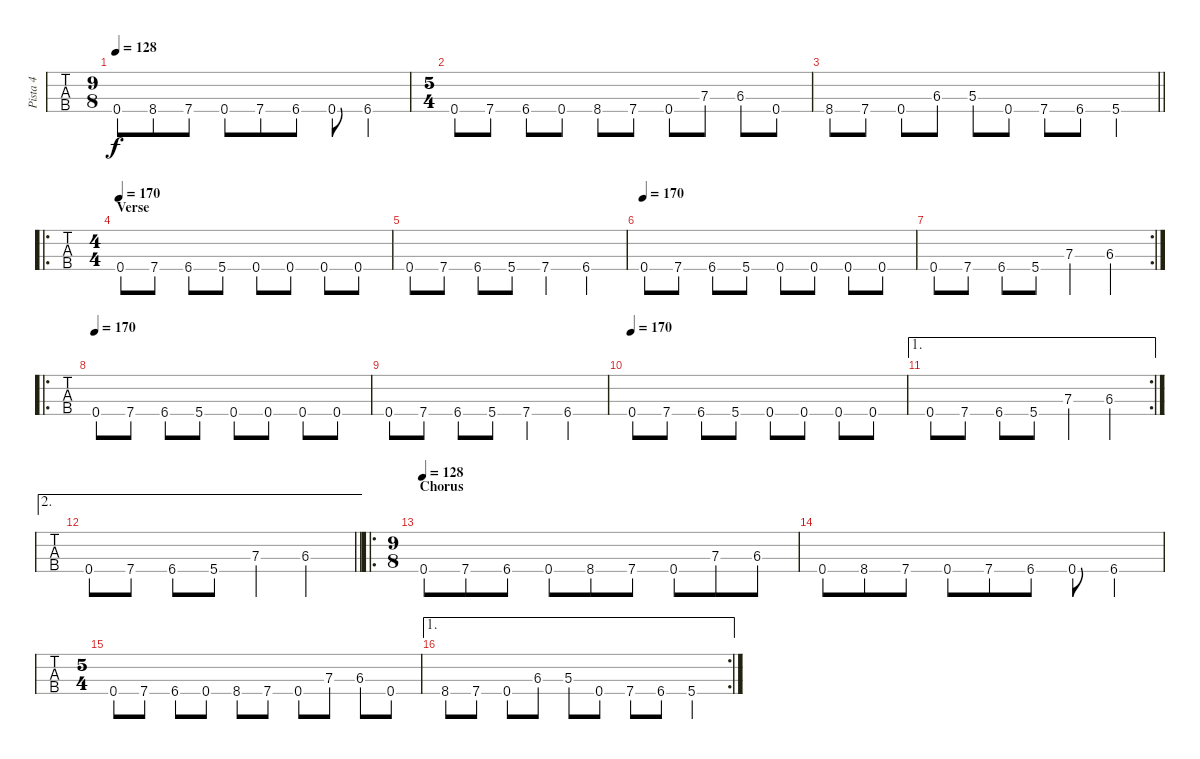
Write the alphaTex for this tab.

\track ("Pista 4" "Pista 4") {instrument electricbassfinger}
\staff {tabs}
\tuning (G2 D2 A1 E1) {hide}
\ts (9 8)
\tempo 128
\clef f4
\ks c
0.4.8{dy f} 8.4.8 7.4.8 0.4.8 7.4.8 6.4.8 0.4.8 6.4.4 |
\ts (5 4)
0.4.8 7.4.8 6.4.8 0.4.8 8.4.8 7.4.8 0.4.8 7.3.8 6.3.8 0.4.8 |
\barLineRight lightlight
8.4.8 7.4.8 0.4.8 6.3.8 5.3.8 0.4.8 7.4.8 6.4.8 5.4.4 |
\ro
\ts (4 4)
\section ("" "Verse")
\tempo 170
0.4.8 7.4.8 6.4.8 5.4.8 0.4.8 0.4.8 0.4.8 0.4.8 |
0.4.8 7.4.8 6.4.8 5.4.8 7.4.4 6.4.4 |
\tempo 170
0.4.8 7.4.8 6.4.8 5.4.8 0.4.8 0.4.8 0.4.8 0.4.8 |
\rc 2
0.4.8 7.4.8 6.4.8 5.4.8 7.3.4 6.3.4 |
\ro
\tempo 170
0.4.8 7.4.8 6.4.8 5.4.8 0.4.8 0.4.8 0.4.8 0.4.8 |
0.4.8 7.4.8 6.4.8 5.4.8 7.4.4 6.4.4 |
\tempo 170
0.4.8 7.4.8 6.4.8 5.4.8 0.4.8 0.4.8 0.4.8 0.4.8 |
\ae 1
\rc 2
0.4.8 7.4.8 6.4.8 5.4.8 7.3.4 6.3.4 |
\ae 2
\barLineRight lightlight
0.4.8 7.4.8 6.4.8 5.4.8 7.3.4 6.3.4 |
\ro
\ts (9 8)
\section ("" "Chorus")
\tempo 128
0.4.8 7.4.8 6.4.8 0.4.8 8.4.8 7.4.8 0.4.8 7.3.8 6.3.8 |
0.4.8 8.4.8 7.4.8 0.4.8 7.4.8 6.4.8 0.4.8 6.4.4 |
\ts (5 4)
0.4.8 7.4.8 6.4.8 0.4.8 8.4.8 7.4.8 0.4.8 7.3.8 6.3.8 0.4.8 |
\ae 1
\rc 2
8.4.8 7.4.8 0.4.8 6.3.8 5.3.8 0.4.8 7.4.8 6.4.8 5.4.4
